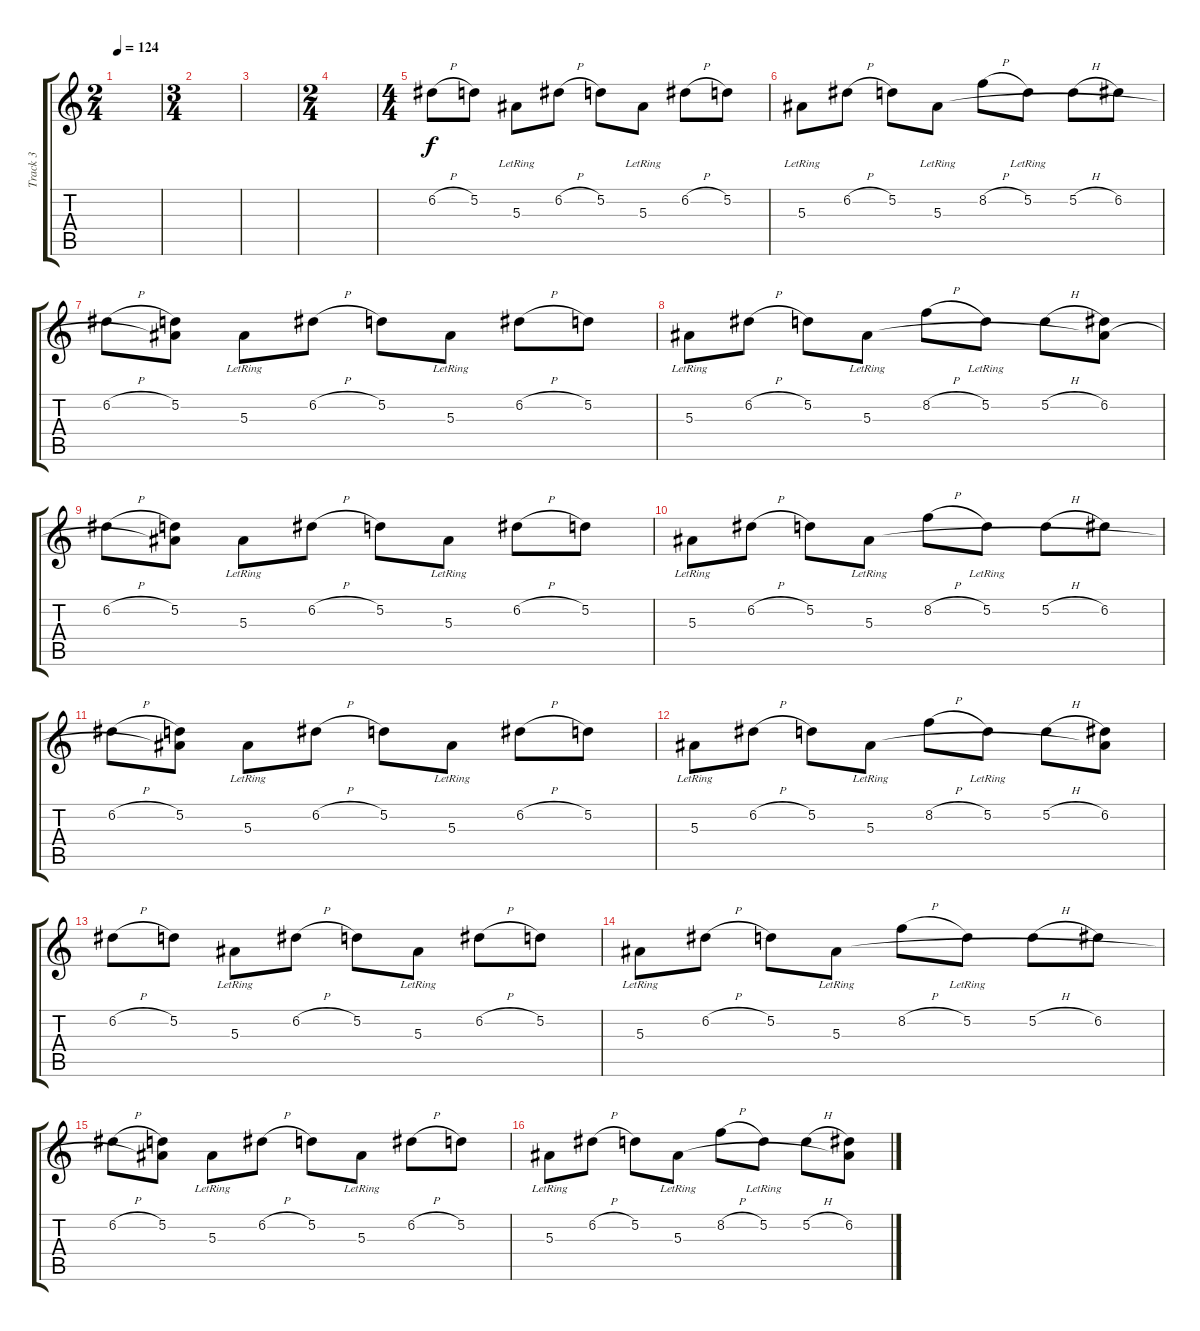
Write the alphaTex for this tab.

\track ("Track 3" "Track 3") {instrument distortionguitar}
\staff {score tabs}
\tuning (D4 A3 F3 C3 G2 C2) {hide}
\ts (2 4)
\tempo 124
\clef g2
\ks c
|
\ts (3 4)
|
|
\ts (2 4)
|
\ts (4 4)
6.2{h}.8{dy f} 5.2.8 5.3{lr}.8 6.2{h}.8 5.2.8 5.3{lr}.8 6.2{h}.8 5.2.8 |
5.3{lr}.8 6.2{h}.8 5.2.8 5.3{lr}.8 8.2{h}.8 5.2{lr}.8 5.2{h}.8 6.2.8 |
6.2{h}.8 (5.2 5.3{t}).8 5.3{lr}.8 6.2{h}.8 5.2.8 5.3{lr}.8 6.2{h}.8 5.2.8 |
5.3{lr}.8 6.2{h}.8 5.2.8 5.3{lr}.8 8.2{h}.8 5.2{lr}.8 5.2{h}.8 (6.2 5.3{t}).8 |
6.2{h}.8 (5.2 5.3{t}).8 5.3{lr}.8 6.2{h}.8 5.2.8 5.3{lr}.8 6.2{h}.8 5.2.8 |
5.3{lr}.8 6.2{h}.8 5.2.8 5.3{lr}.8 8.2{h}.8 5.2{lr}.8 5.2{h}.8 6.2.8 |
6.2{h}.8 (5.2 5.3{t}).8 5.3{lr}.8 6.2{h}.8 5.2.8 5.3{lr}.8 6.2{h}.8 5.2.8 |
5.3{lr}.8 6.2{h}.8 5.2.8 5.3{lr}.8 8.2{h}.8 5.2{lr}.8 5.2{h}.8 (6.2 5.3{t}).8 |
6.2{h}.8 5.2.8 5.3{lr}.8 6.2{h}.8 5.2.8 5.3{lr}.8 6.2{h}.8 5.2.8 |
5.3{lr}.8 6.2{h}.8 5.2.8 5.3{lr}.8 8.2{h}.8 5.2{lr}.8 5.2{h}.8 6.2.8 |
6.2{h}.8 (5.2 5.3{t}).8 5.3{lr}.8 6.2{h}.8 5.2.8 5.3{lr}.8 6.2{h}.8 5.2.8 |
5.3{lr}.8 6.2{h}.8 5.2.8 5.3{lr}.8 8.2{h}.8 5.2{lr}.8 5.2{h}.8 (6.2 5.3{t}).8
